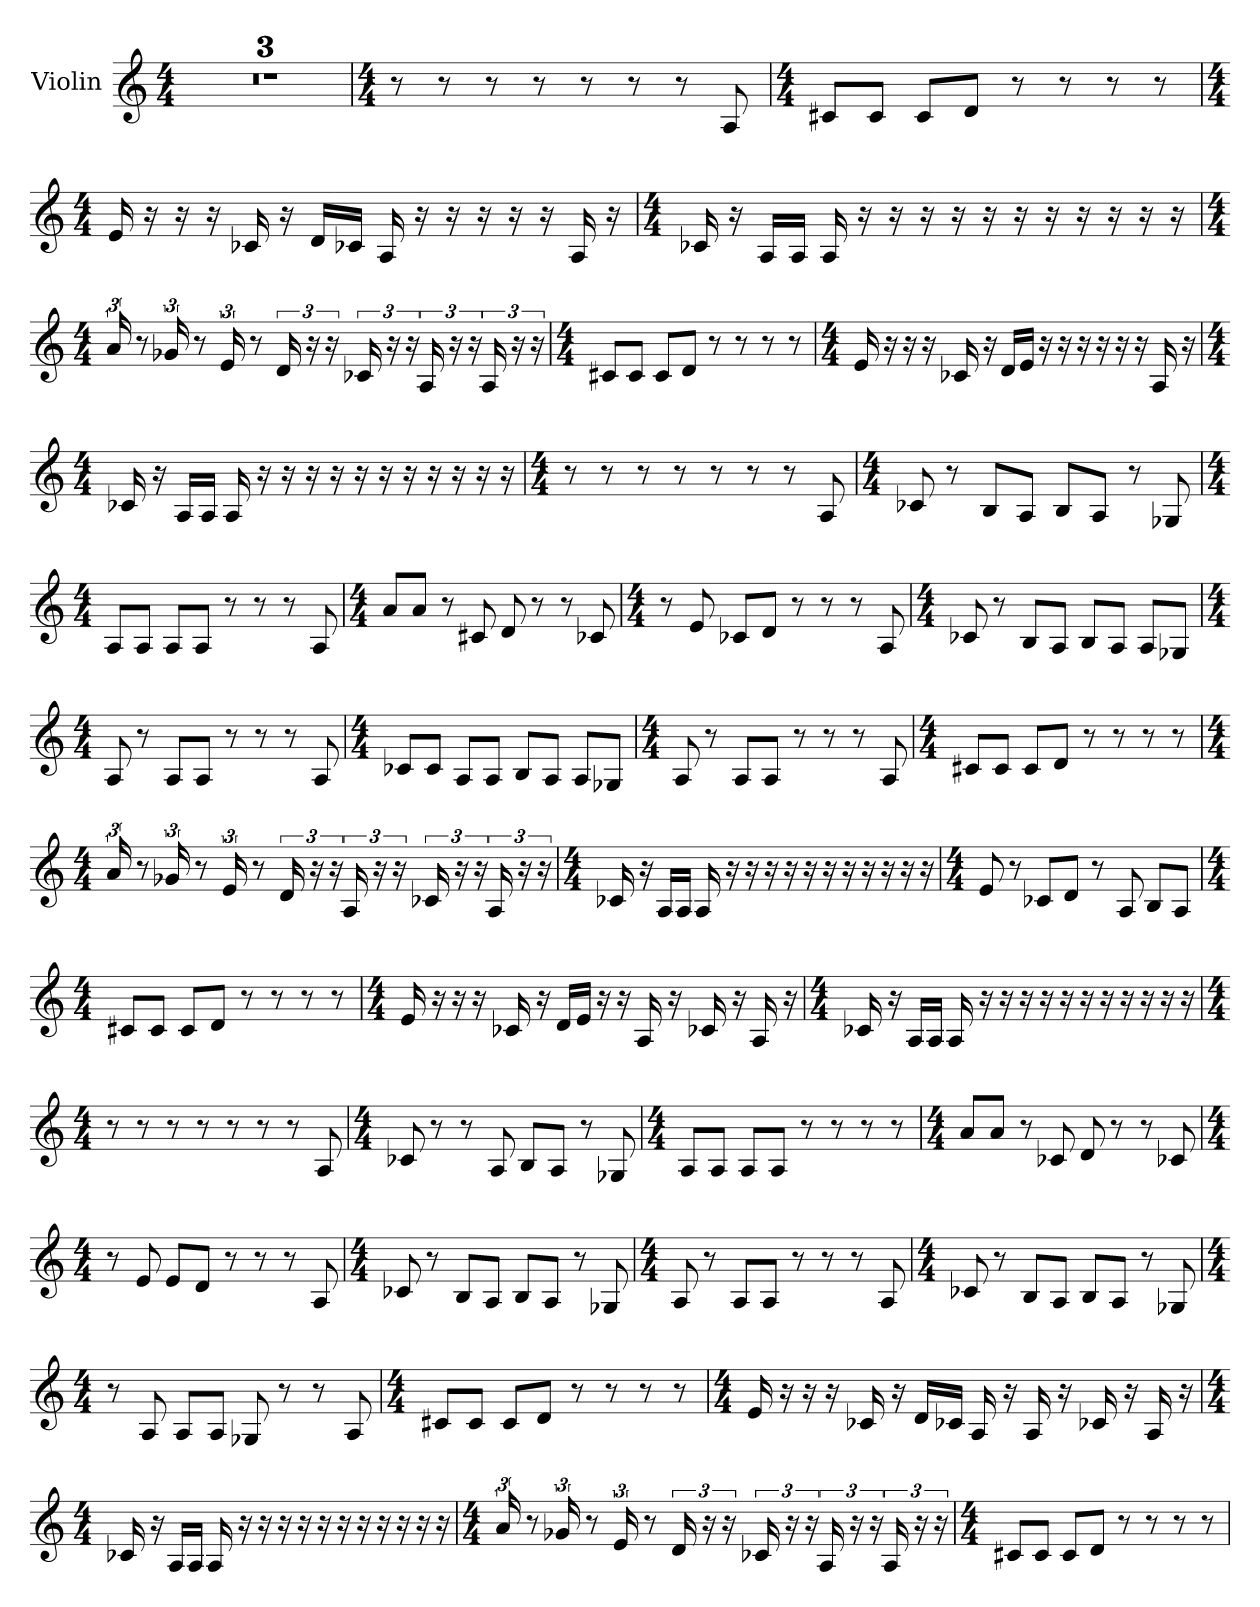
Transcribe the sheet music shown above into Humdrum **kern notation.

**kern
*part1
*staff1
*I"Violin
*I'Vln
*M4/4
=
1r
=
*M4/4
1r
=
*M4/4
1r
=
*M4/4
8r
8r
8r
8r
8r
8r
8r
8A
=
*M4/4
8c#XL
8c#J
8c#L
8dJ
8r
8r
8r
8r
=
*M4/4
16e
16r
16r
16r
16c-X
16r
16dLL
16c-XJJ
16A
16r
16r
16r
16r
16r
16A
16r
=
*M4/4
16c-X
16r
16ALL
16AJJ
16A
16r
16r
16r
16r
16r
16r
16r
16r
16r
16r
16r
=
*M4/4
24a
8r
24g-X
8r
24e
8r
24d
24r
24r
24c-X
24r
24r
24A
24r
24r
24A
24r
24r
=
*M4/4
8c#XL
8c#J
8c#L
8dJ
8r
8r
8r
8r
=
*M4/4
16e
16r
16r
16r
16c-X
16r
16dLL
16eJJ
16r
16r
16r
16r
16r
16r
16A
16r
=
*M4/4
16c-X
16r
16ALL
16AJJ
16A
16r
16r
16r
16r
16r
16r
16r
16r
16r
16r
16r
=
*M4/4
8r
8r
8r
8r
8r
8r
8r
8A
=
*M4/4
8c-X
8r
8BL
8AJ
8BL
8AJ
8r
8G-X
=
*M4/4
8AL
8AJ
8AL
8AJ
8r
8r
8r
8A
=
*M4/4
8aL
8aJ
8r
8c#X
8d
8r
8r
8c-X
=
*M4/4
8r
8e
8c-XL
8dJ
8r
8r
8r
8A
=
*M4/4
8c-X
8r
8BL
8AJ
8BL
8AJ
8AL
8G-XJ
=
*M4/4
8A
8r
8AL
8AJ
8r
8r
8r
8A
=
*M4/4
8c-XL
8c-J
8AL
8AJ
8BL
8AJ
8AL
8G-XJ
=
*M4/4
8A
8r
8AL
8AJ
8r
8r
8r
8A
=
*M4/4
8c#XL
8c#J
8c#L
8dJ
8r
8r
8r
8r
=
*M4/4
24a
8r
24g-X
8r
24e
8r
24d
24r
24r
24A
24r
24r
24c-X
24r
24r
24A
24r
24r
=
*M4/4
16c-X
16r
16ALL
16AJJ
16A
16r
16r
16r
16r
16r
16r
16r
16r
16r
16r
16r
=
*M4/4
8e
8r
8c-XL
8dJ
8r
8A
8BL
8AJ
=
*M4/4
8c#XL
8c#J
8c#L
8dJ
8r
8r
8r
8r
=
*M4/4
16e
16r
16r
16r
16c-X
16r
16dLL
16eJJ
16r
16r
16A
16r
16c-X
16r
16A
16r
=
*M4/4
16c-X
16r
16ALL
16AJJ
16A
16r
16r
16r
16r
16r
16r
16r
16r
16r
16r
16r
=
*M4/4
8r
8r
8r
8r
8r
8r
8r
8A
=
*M4/4
8c-X
8r
8r
8A
8BL
8AJ
8r
8G-X
=
*M4/4
8AL
8AJ
8AL
8AJ
8r
8r
8r
8r
=
*M4/4
8aL
8aJ
8r
8c-X
8d
8r
8r
8c-X
=
*M4/4
8r
8e
8eL
8dJ
8r
8r
8r
8A
=
*M4/4
8c-X
8r
8BL
8AJ
8BL
8AJ
8r
8G-X
=
*M4/4
8A
8r
8AL
8AJ
8r
8r
8r
8A
=
*M4/4
8c-X
8r
8BL
8AJ
8BL
8AJ
8r
8G-X
=
*M4/4
8r
8A
8AL
8AJ
8G-X
8r
8r
8A
=
*M4/4
8c#XL
8c#J
8c#L
8dJ
8r
8r
8r
8r
=
*M4/4
16e
16r
16r
16r
16c-X
16r
16dLL
16c-XJJ
16A
16r
16A
16r
16c-X
16r
16A
16r
=
*M4/4
16c-X
16r
16ALL
16AJJ
16A
16r
16r
16r
16r
16r
16r
16r
16r
16r
16r
16r
=
*M4/4
24a
8r
24g-X
8r
24e
8r
24d
24r
24r
24c-X
24r
24r
24A
24r
24r
24A
24r
24r
=
*M4/4
8c#XL
8c#J
8c#L
8dJ
8r
8r
8r
8r
=
*-
